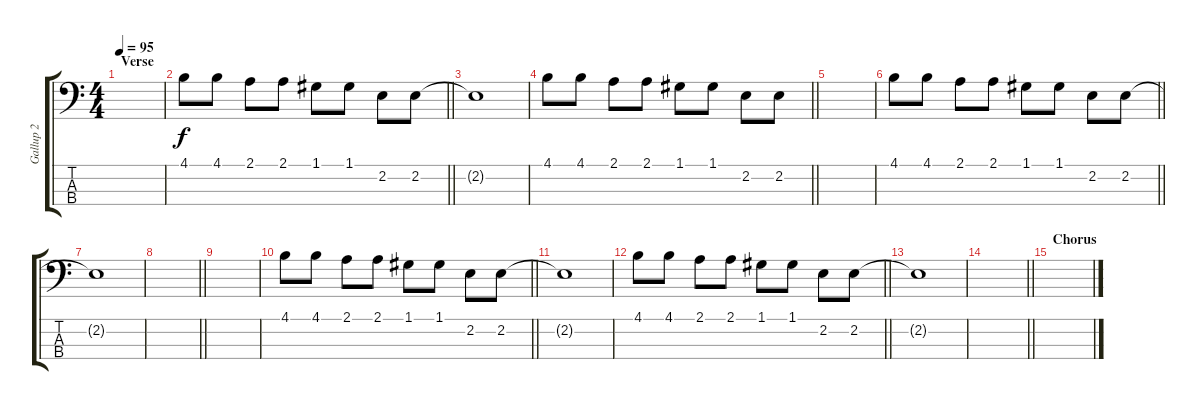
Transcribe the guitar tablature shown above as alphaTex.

\track ("Gallup 2" "Gallup 2") {instrument electricbasspick}
\staff {score tabs}
\tuning (G2 D2 A1 E1) {hide}
\ts (4 4)
\section ("" "Verse")
\tempo 95
\clef f4
\ks c
|
\barLineRight lightlight
4.1.8 4.1.8 2.1.8 2.1.8 1.1.8 1.1.8 2.2.8 2.2.8 |
2.2{t}.1 |
\barLineRight lightlight
4.1.8 4.1.8 2.1.8 2.1.8 1.1.8 1.1.8 2.2.8 2.2.8 |
|
\barLineRight lightlight
4.1.8 4.1.8 2.1.8 2.1.8 1.1.8 1.1.8 2.2.8 2.2.8 |
2.2{t}.1 |
\barLineRight lightlight
|
|
\barLineRight lightlight
4.1.8 4.1.8 2.1.8 2.1.8 1.1.8 1.1.8 2.2.8 2.2.8 |
2.2{t}.1 |
\barLineRight lightlight
4.1.8 4.1.8 2.1.8 2.1.8 1.1.8 1.1.8 2.2.8 2.2.8 |
2.2{t}.1 |
\barLineRight lightlight
|
\section ("" "Chorus")
